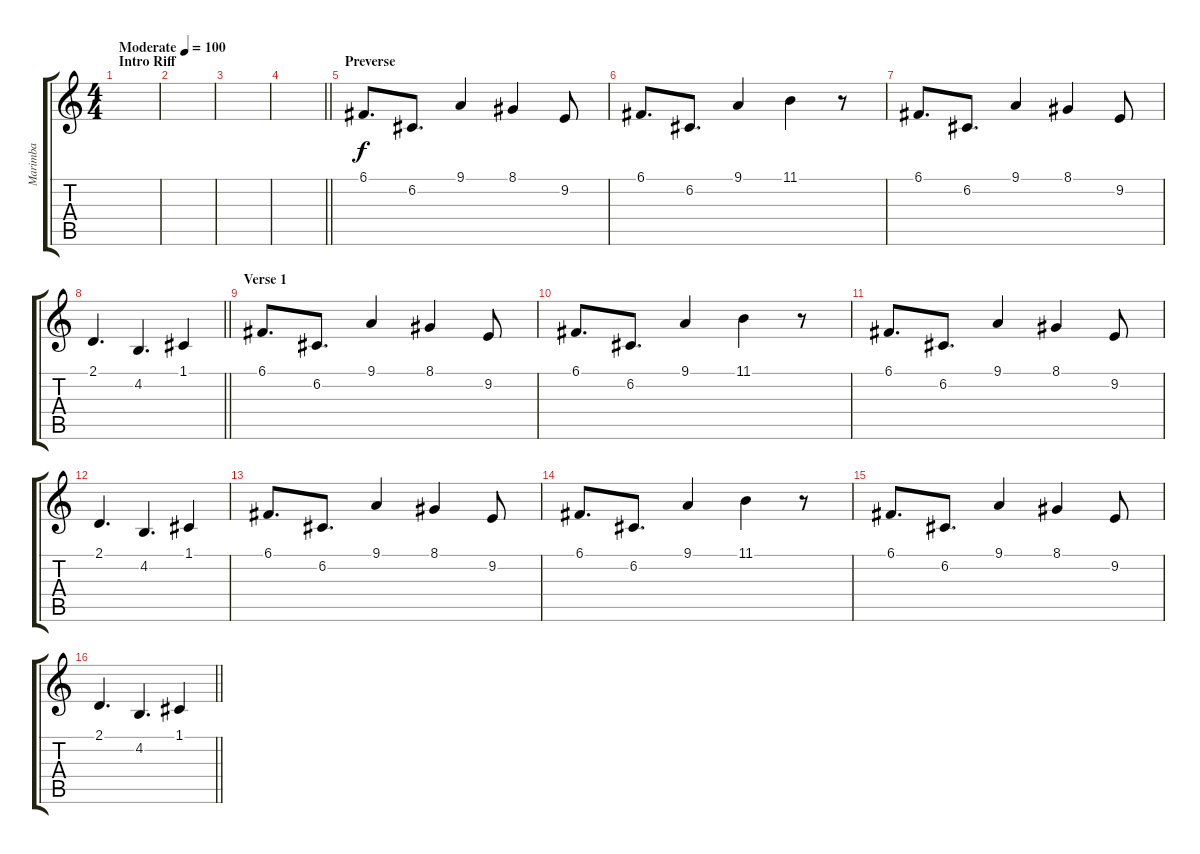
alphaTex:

\track ("Marimba" "Marimba") {instrument marimba}
\staff {score tabs}
\tuning (C4 G3 Eb3 Bb2 F2 C2) {hide}
\ts (4 4)
\section ("" "Intro Riff")
\tempo (100 "Moderate")
\clef g2
\ks c
|
|
|
\barLineRight lightlight
|
\section ("" "Preverse")
6.1.8{d} 6.2.8{d} 9.1.4 8.1.4 9.2.8 |
6.1.8{d} 6.2.8{d} 9.1.4 11.1.4 r.8 |
6.1.8{d} 6.2.8{d} 9.1.4 8.1.4 9.2.8 |
\barLineRight lightlight
2.1.4{d} 4.2.4{d} 1.1.4 |
\section ("" "Verse 1")
6.1.8{d} 6.2.8{d} 9.1.4 8.1.4 9.2.8 |
6.1.8{d} 6.2.8{d} 9.1.4 11.1.4 r.8 |
6.1.8{d} 6.2.8{d} 9.1.4 8.1.4 9.2.8 |
2.1.4{d} 4.2.4{d} 1.1.4 |
6.1.8{d} 6.2.8{d} 9.1.4 8.1.4 9.2.8 |
6.1.8{d} 6.2.8{d} 9.1.4 11.1.4 r.8 |
6.1.8{d} 6.2.8{d} 9.1.4 8.1.4 9.2.8 |
\barLineRight lightlight
2.1.4{d} 4.2.4{d} 1.1.4
